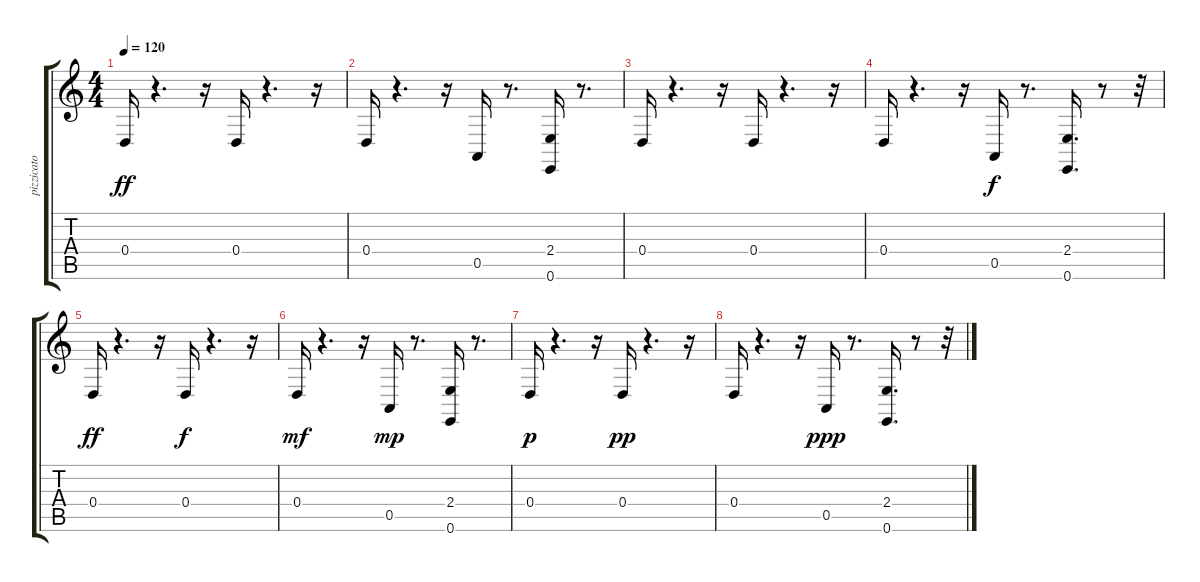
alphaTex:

\track ("pizzicato" "pizzicato") {instrument pizzicatostrings}
\staff {score tabs}
\tuning (E4 B3 G3 D3 A2 E2) {hide}
\ts (4 4)
\tempo 120
\clef g2
\ks c
0.4.16{dy ff} r.4{d} r.16 0.4.16 r.4{d} r.16 |
0.4.16 r.4{d} r.16 0.5.16 r.8{d} (2.4 0.6).16 r.8{d} |
0.4.16 r.4{d} r.16 0.4.16 r.4{d} r.16 |
0.4.16 r.4{d} r.16 0.5.16{dy f} r.8{d} (2.4 0.6).16{d} r.8 r.32 |
0.4.16{dy ff} r.4{d} r.16 0.4.16{dy f} r.4{d} r.16 |
0.4.16{dy mf} r.4{d} r.16 0.5.16{dy mp} r.8{d} (2.4 0.6).16 r.8{d} |
0.4.16{dy p} r.4{d} r.16 0.4.16{dy pp} r.4{d} r.16 |
0.4.16 r.4{d} r.16 0.5.16{dy ppp} r.8{d} (2.4 0.6).16{d} r.8 r.32
